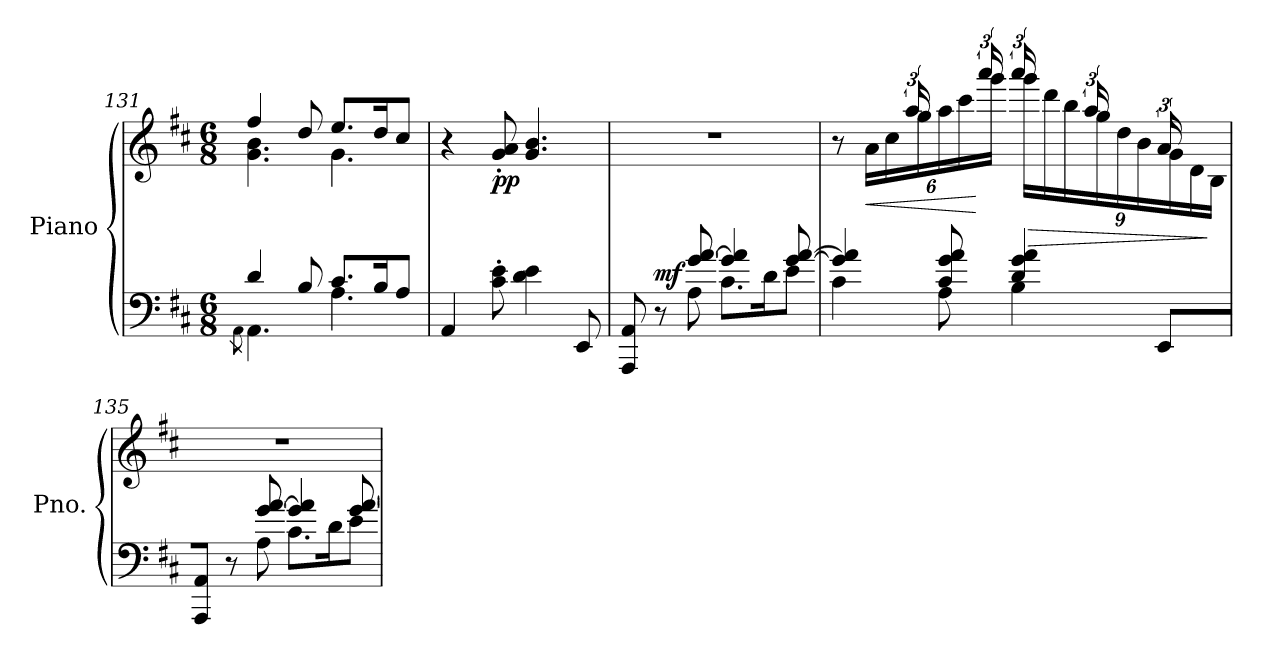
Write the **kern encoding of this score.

**kern	**kern	**dynam
*part1	*part1	*part1
*staff2	*staff1	*staff1/2
*I"Piano	*	*
*I'Pno.	*	*
*clefF4	*clefG2	*
*k[f#c#]	*k[f#c#]	*
*M6/8	*M6/8	*
=131	=131	=131
*^	*	*
.	8qAA\	.	.
*	*	*^	*
4d/	4.AA\	4ff#/	4.g\ 4.b\	.
8B/	.	8dd/	.	.
8.c#/L	4.A\	8.ee/L	4.g\	.
16B/K	.	16dd/K	.	.
8A/J	.	8cc#/J	.	.
*v	*v	*	*	*
*	*v	*v	*
=132	=132	=132
4AA/	4r	.
!	!	!LO:DY:b
8c#\' 8e\'	8g/' 8a/'	pp
4d\ 4e\	4.g/ 4.b/	.
8EE/	.	.
!!LO:LB:g=z
=133	=133	=133
*^	*	*
8AAA/ 8AA/	8rAAAyy	2.r	.
!	!	!	!LO:DY:a=2
8r	8ryy	.	mf
[8g/ [8a/	8A\	.	.
4g/] 4a/]	8.c#\L	.	.
.	16d\K	.	.
[8g/ [8a/	8e\J	.	.
=134	=134	=134	=134
*	*	*^	*
4g/] 4a/]	4c#\	8r	8ryy	.
!	!	!	!	!LO:HP:b
*	*	*	*Xbrackettup	*
.	.	24ryy	24a\LL	<
.	.	24ryy	24cc#\	.
.	.	24aa/	24gg\	.
*	*	*brackettup	*Xbrackettup	*
8c#/ 8g/ 8a/	8A\	24rffyy	24aa\	.
.	.	24raayy	24ccc#\	.
.	.	24aaa/	24ggg\JJ	[
*	*	*brackettup	*Xbrackettup	*
4d/ 4g/ 4a/	4B\	24aaa/	24ggg\LL	.
!	!	!	!	!LO:HP:b
.	.	24reeeyy	24ddd\	>
.	.	24reeeyy	24bb\	.
*	*	*brackettup	*Xbrackettup	*
.	.	24aa/	24gg\	.
.	.	24rddyy	24dd\	.
.	.	24rddyy	24b\	.
*	*	*brackettup	*Xbrackettup	*
8EE/L	8rCCyy	24a/	24g\	.
.	.	24reyy	24d\	.
.	.	24rcyy	24B\JJ	]
*	*	*v	*v	*
=135	=135	=135	=135
8AAA/ 8AA/J	8rAAAyy	2.r	.
8r	8ryy	.	.
[8g/ [8a/	8A\	.	.
4g/] 4a/]	8.c#\L	.	.
.	16d\K	.	.
[8g/ [8a/	8e\J	.	.
*v	*v	*	*
=	=	=
*-	*-	*-
